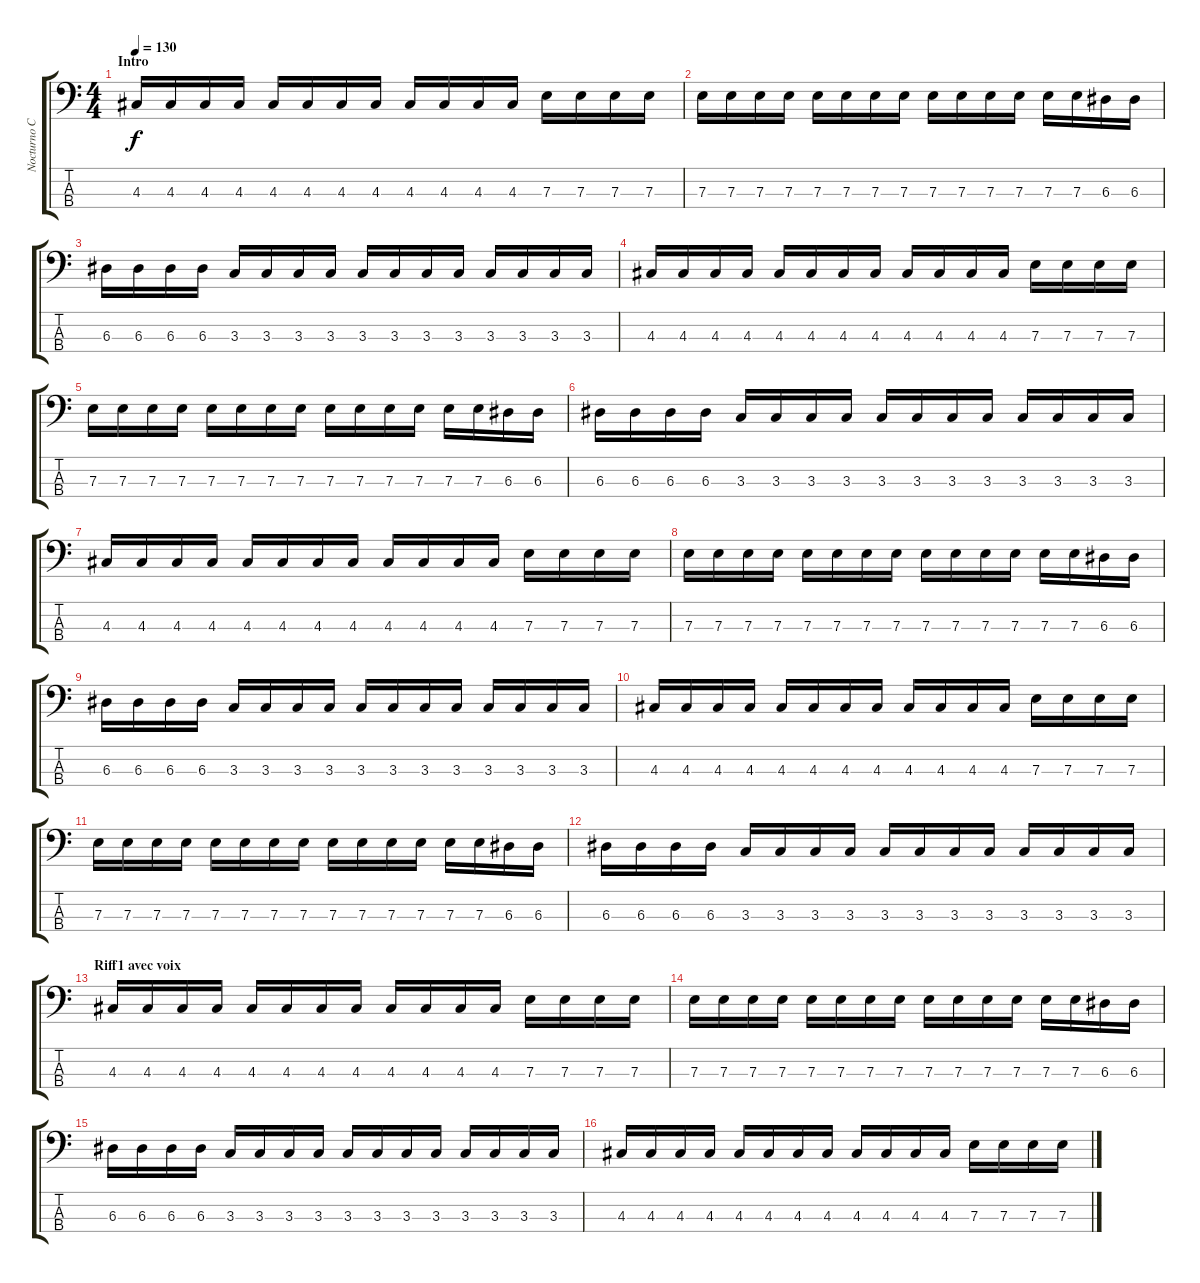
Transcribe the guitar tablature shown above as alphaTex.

\track ("Nocturno Culto" "Nocturno C") {instrument distortionguitar}
\staff {score tabs}
\tuning (G2 D2 A1 E1) {hide}
\ts (4 4)
\section ("" "Intro")
\tempo 130
\clef f4
\ks c
4.3.16{dy f instrument distortionguitar} 4.3.16 4.3.16 4.3.16 4.3.16 4.3.16 4.3.16 4.3.16 4.3.16 4.3.16 4.3.16 4.3.16 7.3.16 7.3.16 7.3.16 7.3.16 |
7.3.16 7.3.16 7.3.16 7.3.16 7.3.16 7.3.16 7.3.16 7.3.16 7.3.16 7.3.16 7.3.16 7.3.16 7.3.16 7.3.16 6.3.16 6.3.16 |
6.3.16 6.3.16 6.3.16 6.3.16 3.3.16 3.3.16 3.3.16 3.3.16 3.3.16 3.3.16 3.3.16 3.3.16 3.3.16 3.3.16 3.3.16 3.3.16 |
4.3.16 4.3.16 4.3.16 4.3.16 4.3.16 4.3.16 4.3.16 4.3.16 4.3.16 4.3.16 4.3.16 4.3.16 7.3.16 7.3.16 7.3.16 7.3.16 |
7.3.16 7.3.16 7.3.16 7.3.16 7.3.16 7.3.16 7.3.16 7.3.16 7.3.16 7.3.16 7.3.16 7.3.16 7.3.16 7.3.16 6.3.16 6.3.16 |
6.3.16 6.3.16 6.3.16 6.3.16 3.3.16 3.3.16 3.3.16 3.3.16 3.3.16 3.3.16 3.3.16 3.3.16 3.3.16 3.3.16 3.3.16 3.3.16 |
4.3.16 4.3.16 4.3.16 4.3.16 4.3.16 4.3.16 4.3.16 4.3.16 4.3.16 4.3.16 4.3.16 4.3.16 7.3.16 7.3.16 7.3.16 7.3.16 |
7.3.16 7.3.16 7.3.16 7.3.16 7.3.16 7.3.16 7.3.16 7.3.16 7.3.16 7.3.16 7.3.16 7.3.16 7.3.16 7.3.16 6.3.16 6.3.16 |
6.3.16 6.3.16 6.3.16 6.3.16 3.3.16 3.3.16 3.3.16 3.3.16 3.3.16 3.3.16 3.3.16 3.3.16 3.3.16 3.3.16 3.3.16 3.3.16 |
4.3.16 4.3.16 4.3.16 4.3.16 4.3.16 4.3.16 4.3.16 4.3.16 4.3.16 4.3.16 4.3.16 4.3.16 7.3.16 7.3.16 7.3.16 7.3.16 |
7.3.16 7.3.16 7.3.16 7.3.16 7.3.16 7.3.16 7.3.16 7.3.16 7.3.16 7.3.16 7.3.16 7.3.16 7.3.16 7.3.16 6.3.16 6.3.16 |
6.3.16 6.3.16 6.3.16 6.3.16 3.3.16 3.3.16 3.3.16 3.3.16 3.3.16 3.3.16 3.3.16 3.3.16 3.3.16 3.3.16 3.3.16 3.3.16 |
\section ("" "Riff1 avec voix")
4.3.16 4.3.16 4.3.16 4.3.16 4.3.16 4.3.16 4.3.16 4.3.16 4.3.16 4.3.16 4.3.16 4.3.16 7.3.16 7.3.16 7.3.16 7.3.16 |
7.3.16 7.3.16 7.3.16 7.3.16 7.3.16 7.3.16 7.3.16 7.3.16 7.3.16 7.3.16 7.3.16 7.3.16 7.3.16 7.3.16 6.3.16 6.3.16 |
6.3.16 6.3.16 6.3.16 6.3.16 3.3.16 3.3.16 3.3.16 3.3.16 3.3.16 3.3.16 3.3.16 3.3.16 3.3.16 3.3.16 3.3.16 3.3.16 |
4.3.16 4.3.16 4.3.16 4.3.16 4.3.16 4.3.16 4.3.16 4.3.16 4.3.16 4.3.16 4.3.16 4.3.16 7.3.16 7.3.16 7.3.16 7.3.16
